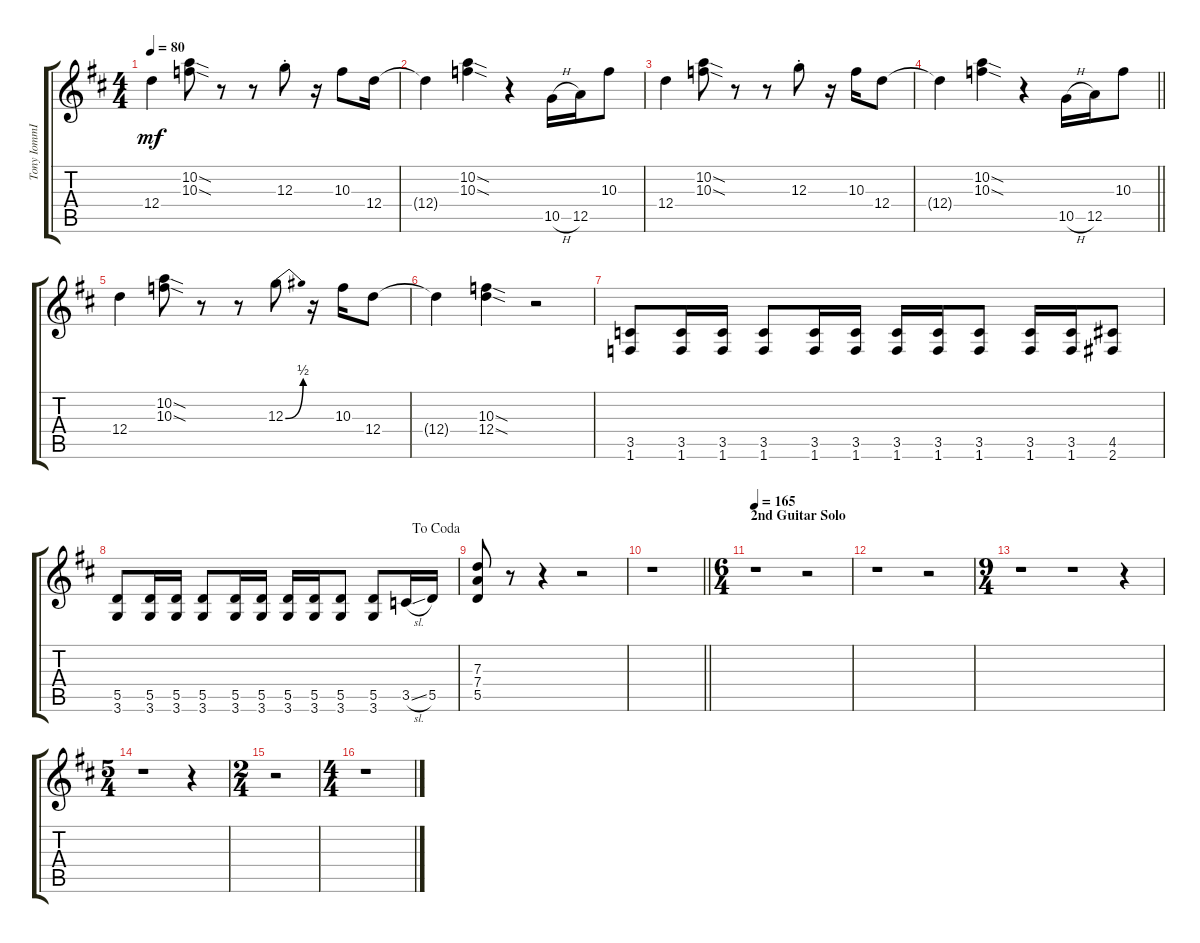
\track ("Tony IommI Distortion (Rhythm I)" "Tony IommI") {instrument overdrivenguitar}
\staff {score tabs}
\tuning (E4 B3 G3 D3 A2 E2) {hide}
\ts (4 4)
\tempo 80
\clef g2
\ks d
12.4.4{dy mf} (10.2{sod} 10.3{sod}).8 r.8 r.8 12.3{st}.8 r.16 10.3.8 12.4.16 |
12.4{t}.4 (10.2{sod} 10.3{sod}).4 r.4 10.5{h}.16 12.5.16 10.3.8 |
12.4.4 (10.2{sod} 10.3{sod}).8 r.8 r.8 12.3{st}.8 r.16 10.3.16 12.4.8 |
\barLineRight lightlight
12.4{t}.4 (10.2{sod} 10.3{sod}).4 r.4 10.5{h}.16 12.5.16 10.3.8 |
12.4.4 (10.2{sod} 10.3{sod}).8 r.8 r.8 12.3{be (bend 0 0 60 2)}.8 r.16 10.3.16 12.4.8 |
12.4{t}.4 (10.3{sod} 12.4{sod}).4 r.2 |
(3.5 1.6).8 (3.5 1.6).16 (3.5 1.6).16 (3.5 1.6).8 (3.5 1.6).16 (3.5 1.6).16 (3.5 1.6).16 (3.5 1.6).16 (3.5 1.6).8 (3.5 1.6).16 (3.5 1.6).16 (4.5 2.6).8 |
\jump dacoda
(5.5 3.6).8 (5.5 3.6).16 (5.5 3.6).16 (5.5 3.6).8 (5.5 3.6).16 (5.5 3.6).16 (5.5 3.6).16 (5.5 3.6).16 (5.5 3.6).8 (5.5 3.6).8 3.5{sl}.16 5.5.16 |
(7.3 7.4 5.5).8 r.8 r.4 r.2 |
\barLineRight lightlight
r.1 |
\ts (6 4)
\section ("" "2nd Guitar Solo")
\tempo 165
r.1 r.2 |
r.1 r.2 |
\ts (9 4)
r.1 r.1 r.4 |
\ts (5 4)
r.1 r.4 |
\ts (2 4)
r.2 |
\ts (4 4)
r.1
